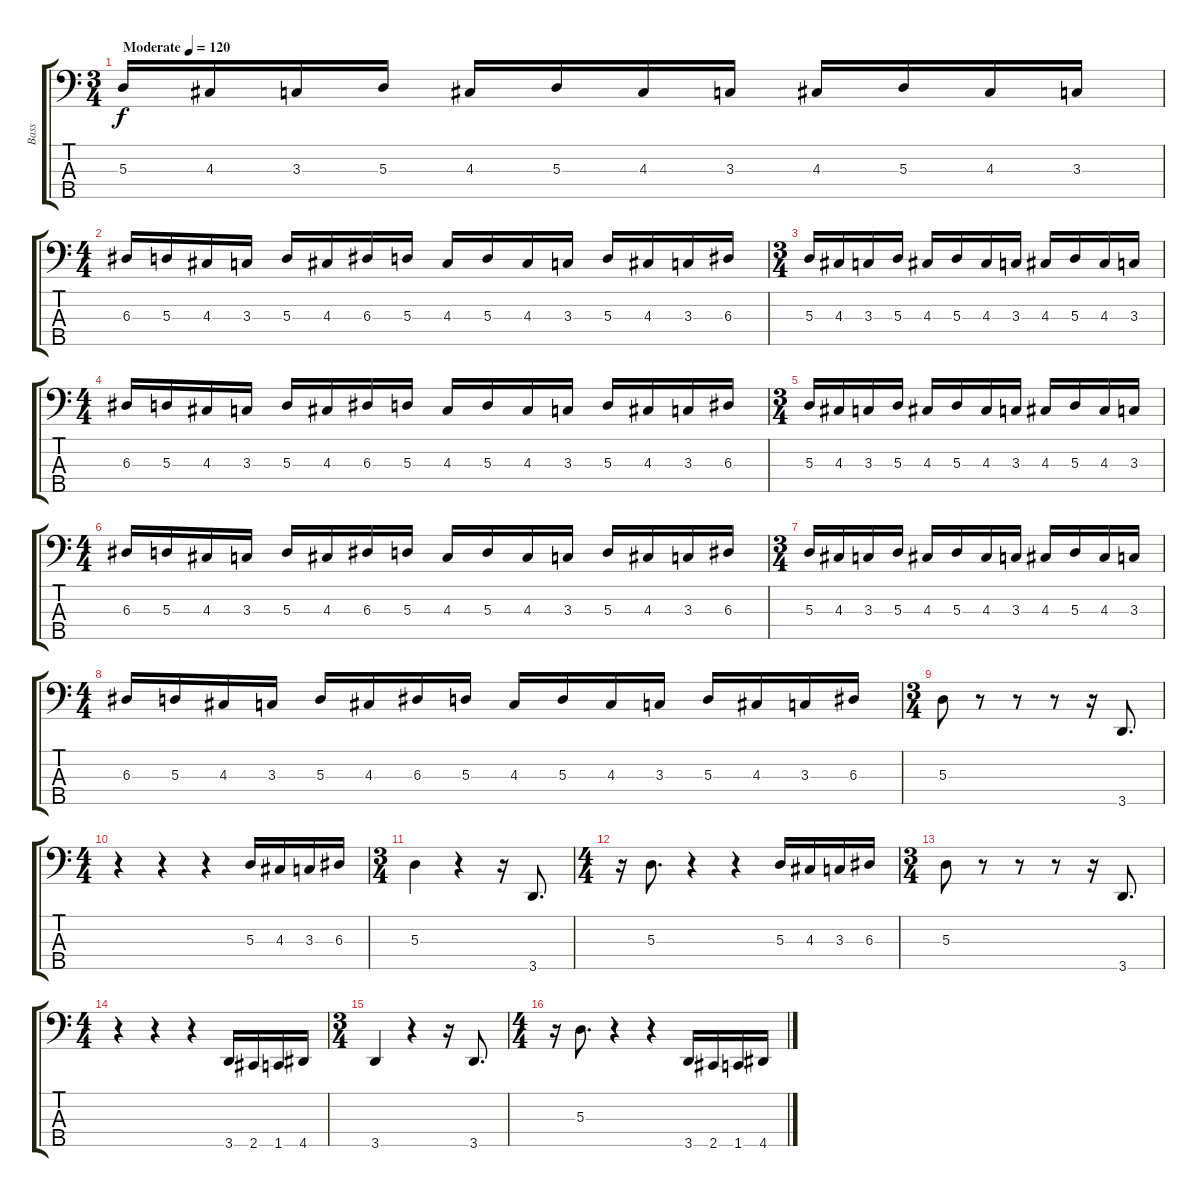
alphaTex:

\track ("Bass" "Bass") {instrument electricbassfinger}
\staff {score tabs}
\tuning (G2 D2 A1 E1 B0) {hide}
\ts (3 4)
\tempo (120 "Moderate")
\clef f4
\ks c
5.3.16{dy f instrument electricbassfinger} 4.3.16 3.3.16 5.3.16 4.3.16 5.3.16 4.3.16 3.3.16 4.3.16 5.3.16 4.3.16 3.3.16 |
\ts (4 4)
6.3.16 5.3.16 4.3.16 3.3.16 5.3.16 4.3.16 6.3.16 5.3.16 4.3.16 5.3.16 4.3.16 3.3.16 5.3.16 4.3.16 3.3.16 6.3.16 |
\ts (3 4)
5.3.16 4.3.16 3.3.16 5.3.16 4.3.16 5.3.16 4.3.16 3.3.16 4.3.16 5.3.16 4.3.16 3.3.16 |
\ts (4 4)
6.3.16 5.3.16 4.3.16 3.3.16 5.3.16 4.3.16 6.3.16 5.3.16 4.3.16 5.3.16 4.3.16 3.3.16 5.3.16 4.3.16 3.3.16 6.3.16 |
\ts (3 4)
5.3.16 4.3.16 3.3.16 5.3.16 4.3.16 5.3.16 4.3.16 3.3.16 4.3.16 5.3.16 4.3.16 3.3.16 |
\ts (4 4)
6.3.16 5.3.16 4.3.16 3.3.16 5.3.16 4.3.16 6.3.16 5.3.16 4.3.16 5.3.16 4.3.16 3.3.16 5.3.16 4.3.16 3.3.16 6.3.16 |
\ts (3 4)
5.3.16 4.3.16 3.3.16 5.3.16 4.3.16 5.3.16 4.3.16 3.3.16 4.3.16 5.3.16 4.3.16 3.3.16 |
\ts (4 4)
6.3.16 5.3.16 4.3.16 3.3.16 5.3.16 4.3.16 6.3.16 5.3.16 4.3.16 5.3.16 4.3.16 3.3.16 5.3.16 4.3.16 3.3.16 6.3.16 |
\ts (3 4)
5.3.8 r.8 r.8 r.8 r.16 3.5.8{d} |
\ts (4 4)
r.4 r.4 r.4 5.3.16 4.3.16 3.3.16 6.3.16 |
\ts (3 4)
5.3.4 r.4 r.16 3.5.8{d} |
\ts (4 4)
r.16 5.3.8{d} r.4 r.4 5.3.16 4.3.16 3.3.16 6.3.16 |
\ts (3 4)
5.3.8 r.8 r.8 r.8 r.16 3.5.8{d} |
\ts (4 4)
r.4 r.4 r.4 3.5.16 2.5.16 1.5.16 4.5.16 |
\ts (3 4)
3.5.4 r.4 r.16 3.5.8{d} |
\ts (4 4)
r.16 5.3.8{d} r.4 r.4 3.5.16 2.5.16 1.5.16 4.5.16
